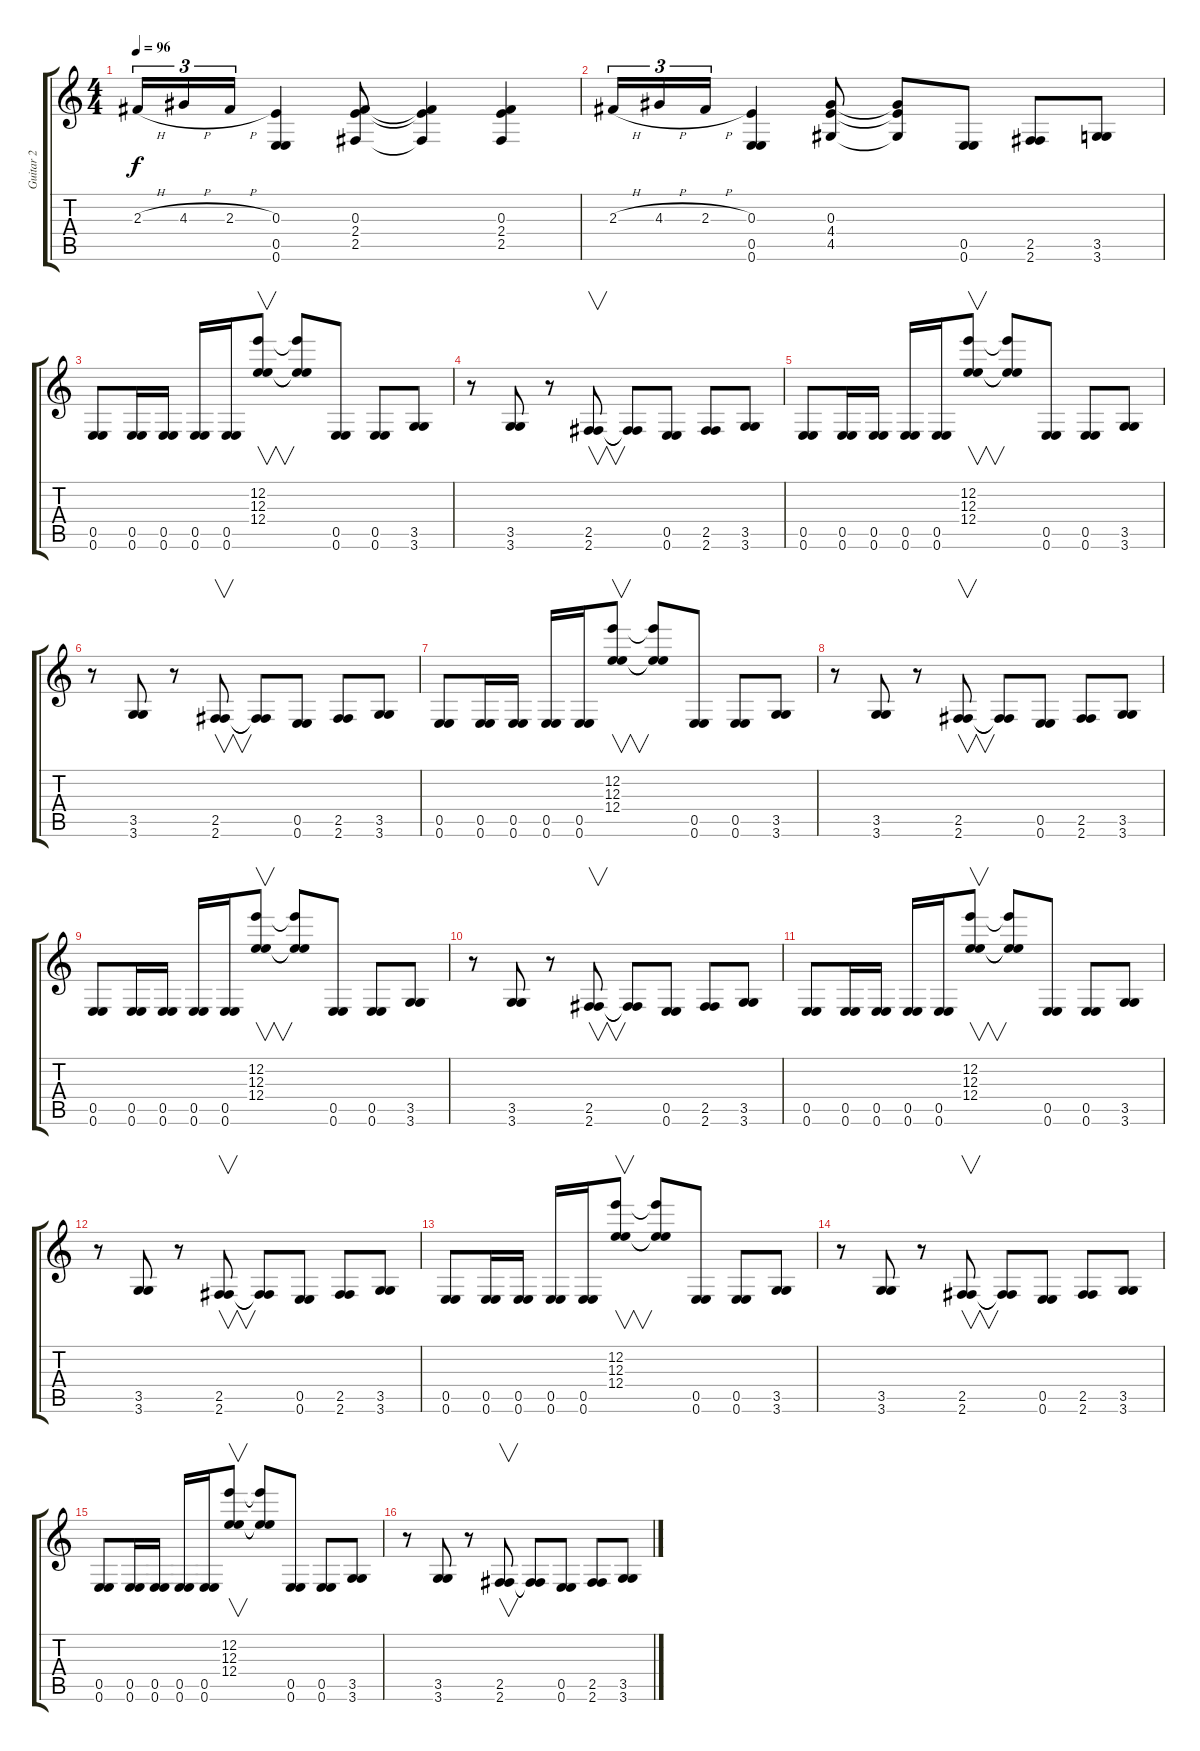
\track ("Guitar 2" "Guitar 2") {instrument overdrivenguitar}
\staff {score tabs}
\tuning (E4 E4 E3 E3 E2 E2) {hide}
\ts (4 4)
\tempo 96
\clef g2
\ks c
2.3{h}.16{tu (3 2) dy f} 4.3{h}.16{tu (3 2)} 2.3{h}.16{tu (3 2)} (0.3 0.5 0.6).4 (0.3 2.4 2.5).8 (0.3{t} 2.4{t} 2.5{t}).4 (0.3 2.4 2.5).4 |
2.3{h}.16{tu (3 2)} 4.3{h}.16{tu (3 2)} 2.3{h}.16{tu (3 2)} (0.3 0.5 0.6).4 (0.3 4.4 4.5).8 (0.3{t} 4.4{t} 4.5{t}).8 (0.5 0.6).8 (2.5 2.6).8 (3.5 3.6).8 |
(0.5 0.6).8 (0.5 0.6).16 (0.5 0.6).16 (0.5 0.6).16 (0.5 0.6).16 (12.2 12.3 12.4).8{v} (12.2{t} 12.3{t} 12.4{t}).8 (0.5 0.6).8 (0.5 0.6).8 (3.5 3.6).8 |
r.8 (3.5 3.6).8 r.8 (2.5 2.6).8{v} (2.5{t} 2.6{t}).8 (0.5 0.6).8 (2.5 2.6).8 (3.5 3.6).8 |
(0.5 0.6).8 (0.5 0.6).16 (0.5 0.6).16 (0.5 0.6).16 (0.5 0.6).16 (12.2 12.3 12.4).8{v} (12.2{t} 12.3{t} 12.4{t}).8 (0.5 0.6).8 (0.5 0.6).8 (3.5 3.6).8 |
r.8 (3.5 3.6).8 r.8 (2.5 2.6).8{v} (2.5{t} 2.6{t}).8 (0.5 0.6).8 (2.5 2.6).8 (3.5 3.6).8 |
(0.5 0.6).8 (0.5 0.6).16 (0.5 0.6).16 (0.5 0.6).16 (0.5 0.6).16 (12.2 12.3 12.4).8{v} (12.2{t} 12.3{t} 12.4{t}).8 (0.5 0.6).8 (0.5 0.6).8 (3.5 3.6).8 |
r.8 (3.5 3.6).8 r.8 (2.5 2.6).8{v} (2.5{t} 2.6{t}).8 (0.5 0.6).8 (2.5 2.6).8 (3.5 3.6).8 |
(0.5 0.6).8 (0.5 0.6).16 (0.5 0.6).16 (0.5 0.6).16 (0.5 0.6).16 (12.2 12.3 12.4).8{v} (12.2{t} 12.3{t} 12.4{t}).8 (0.5 0.6).8 (0.5 0.6).8 (3.5 3.6).8 |
r.8 (3.5 3.6).8 r.8 (2.5 2.6).8{v} (2.5{t} 2.6{t}).8 (0.5 0.6).8 (2.5 2.6).8 (3.5 3.6).8 |
(0.5 0.6).8 (0.5 0.6).16 (0.5 0.6).16 (0.5 0.6).16 (0.5 0.6).16 (12.2 12.3 12.4).8{v} (12.2{t} 12.3{t} 12.4{t}).8 (0.5 0.6).8 (0.5 0.6).8 (3.5 3.6).8 |
r.8 (3.5 3.6).8 r.8 (2.5 2.6).8{v} (2.5{t} 2.6{t}).8 (0.5 0.6).8 (2.5 2.6).8 (3.5 3.6).8 |
(0.5 0.6).8 (0.5 0.6).16 (0.5 0.6).16 (0.5 0.6).16 (0.5 0.6).16 (12.2 12.3 12.4).8{v} (12.2{t} 12.3{t} 12.4{t}).8 (0.5 0.6).8 (0.5 0.6).8 (3.5 3.6).8 |
r.8 (3.5 3.6).8 r.8 (2.5 2.6).8{v} (2.5{t} 2.6{t}).8 (0.5 0.6).8 (2.5 2.6).8 (3.5 3.6).8 |
(0.5 0.6).8 (0.5 0.6).16 (0.5 0.6).16 (0.5 0.6).16 (0.5 0.6).16 (12.2 12.3 12.4).8{v} (12.2{t} 12.3{t} 12.4{t}).8 (0.5 0.6).8 (0.5 0.6).8 (3.5 3.6).8 |
r.8 (3.5 3.6).8 r.8 (2.5 2.6).8{v} (2.5{t} 2.6{t}).8 (0.5 0.6).8 (2.5 2.6).8 (3.5 3.6).8
